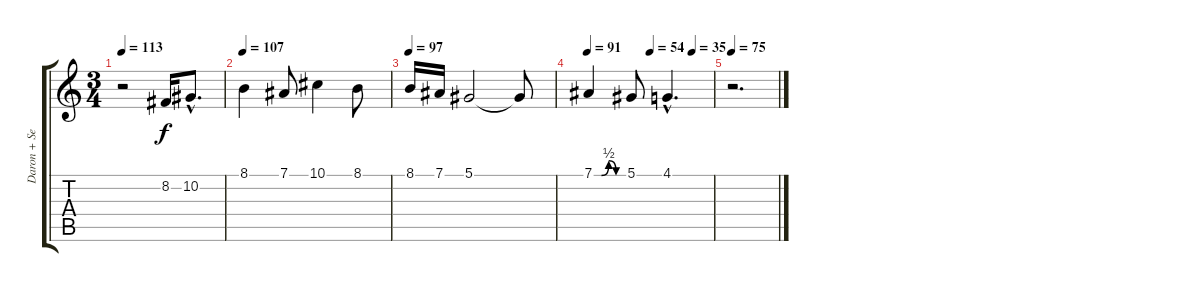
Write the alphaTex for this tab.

\track ("Daron + Serj Tankian" "Daron + Se") {instrument clarinet}
\staff {score tabs}
\tuning (Eb4 Bb3 Gb3 Db3 Ab2 Db2) {hide}
\ts (3 4)
\tempo 113
\clef g2
\ks c
r.2{dy f} 8.2.16 10.2{hac}.8{d} |
\tempo 107
8.1.4 7.1.8 10.1.4 8.1.8 |
\tempo 97
8.1.16 7.1.16 5.1.2 5.1{t}.8 |
\tempo (54 0.5)
\tempo (35 0.8333333333333334)
\tempo 91
7.1{be (custom 0 0 15 0 30 2 45 0 60 0)}.4 5.1.8 4.1{hac}.4{d} |
\tempo 75
r.2{d}
